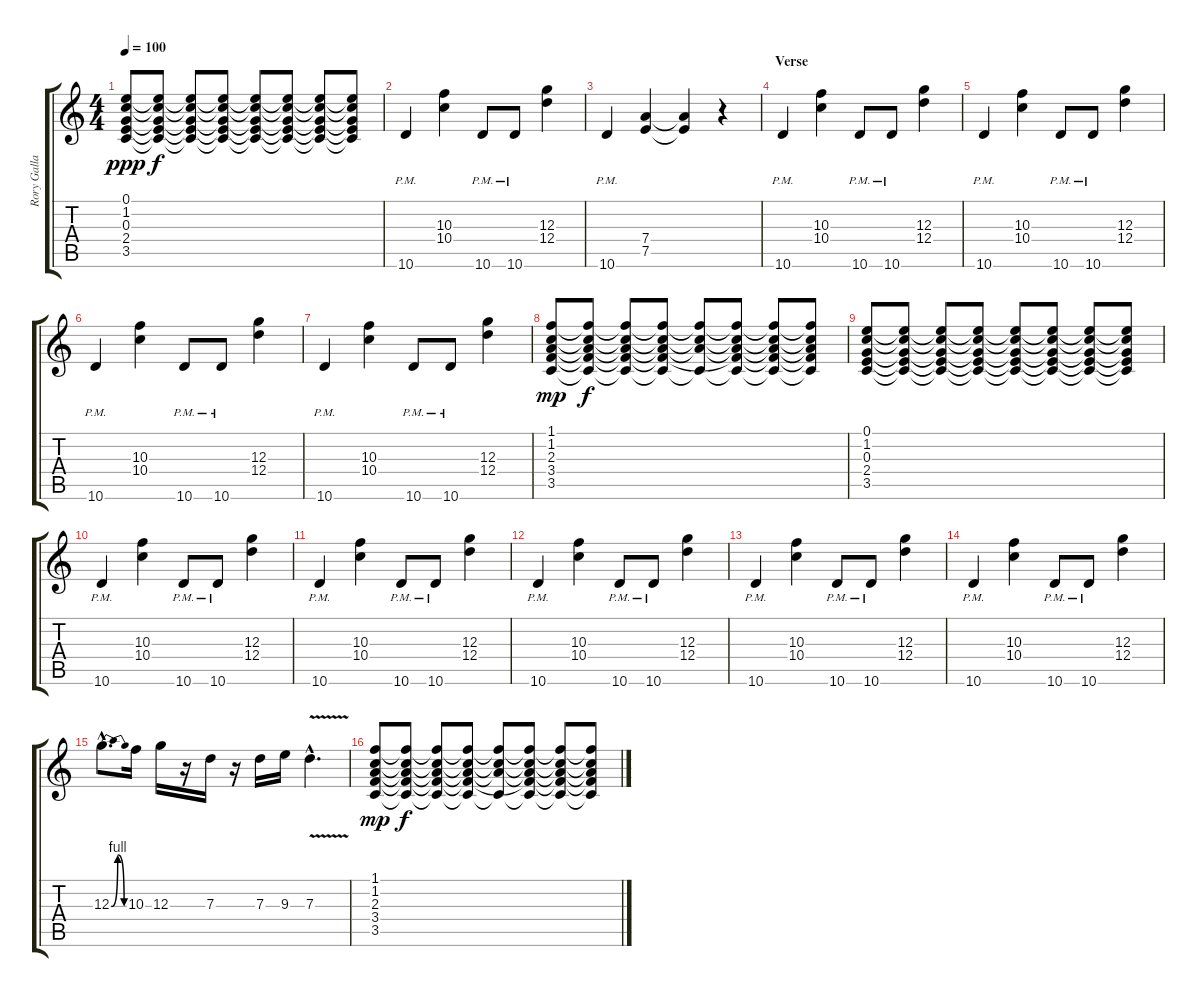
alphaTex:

\track ("Rory Gallagher" "Rory Galla") {instrument distortionguitar}
\staff {score tabs}
\tuning (E4 B3 G3 D3 A2 E2) {hide}
\ts (4 4)
\tempo 100
\clef g2
\ks c
(0.1 1.2 0.3 2.4 3.5).8{dy ppp} (0.1{t} 1.2{t} 0.3{t} 2.4{t} 3.5{t}).8{dy f} (0.1{t} 1.2{t} 0.3{t} 2.4{t} 3.5{t}).8 (0.1{t} 1.2{t} 0.3{t} 2.4{t} 3.5{t}).8 (0.1{t} 1.2{t} 0.3{t} 2.4{t} 3.5{t}).8 (0.1{t} 1.2{t} 0.3{t} 2.4{t} 3.5{t}).8 (0.1{t} 1.2{t} 0.3{t} 2.4{t} 3.5{t}).8 (0.1{t} 1.2{t} 0.3{t} 2.4{t} 3.5{t}).8 |
10.6{pm}.4 (10.3 10.4).4 10.6{pm}.8 10.6{pm}.8 (12.3 12.4).4 |
10.6{pm}.4 (7.4 7.5).4 (7.4{t} 7.5{t}).4 r.4 |
\section ("" "Verse")
10.6{pm}.4 (10.3 10.4).4 10.6{pm}.8 10.6{pm}.8 (12.3 12.4).4 |
10.6{pm}.4 (10.3 10.4).4 10.6{pm}.8 10.6{pm}.8 (12.3 12.4).4 |
10.6{pm}.4 (10.3 10.4).4 10.6{pm}.8 10.6{pm}.8 (12.3 12.4).4 |
10.6{pm}.4 (10.3 10.4).4 10.6{pm}.8 10.6{pm}.8 (12.3 12.4).4 |
(1.1 1.2 2.3 3.4 3.5).8{dy mp} (1.1{t} 1.2{t} 2.3{t} 3.4{t} 3.5{t}).8{dy f} (1.1{t} 1.2{t} 2.3{t} 3.4{t} 3.5{t}).8 (1.1{t} 1.2{t} 2.3{t} 3.4{t} 3.5{t}).8 (1.1{t} 1.2{t} 2.3{t} 3.5{t}).8 (1.1{t} 1.2{t} 2.3{t} 3.4{t} 3.5{t}).8 (1.1{t} 1.2{t} 2.3{t} 3.4{t} 3.5{t}).8 (1.1{t} 1.2{t} 2.3{t} 3.4{t} 3.5{t}).8 |
(0.1 1.2 0.3 2.4 3.5).8 (0.1{t} 1.2{t} 0.3{t} 2.4{t} 3.5{t}).8 (0.1{t} 1.2{t} 0.3{t} 2.4{t} 3.5{t}).8 (0.1{t} 1.2{t} 0.3{t} 2.4{t} 3.5{t}).8 (0.1{t} 1.2{t} 0.3{t} 2.4{t} 3.5{t}).8 (0.1{t} 1.2{t} 0.3{t} 2.4{t} 3.5{t}).8 (0.1{t} 1.2{t} 0.3{t} 2.4{t} 3.5{t}).8 (0.1{t} 1.2{t} 0.3{t} 2.4{t} 3.5{t}).8 |
10.6{pm}.4 (10.3 10.4).4 10.6{pm}.8 10.6{pm}.8 (12.3 12.4).4 |
10.6{pm}.4 (10.3 10.4).4 10.6{pm}.8 10.6{pm}.8 (12.3 12.4).4 |
10.6{pm}.4 (10.3 10.4).4 10.6{pm}.8 10.6{pm}.8 (12.3 12.4).4 |
10.6{pm}.4 (10.3 10.4).4 10.6{pm}.8 10.6{pm}.8 (12.3 12.4).4 |
10.6{pm}.4 (10.3 10.4).4 10.6{pm}.8 10.6{pm}.8 (12.3 12.4).4 |
12.3{be (bendrelease 0 0 12 4 48 4 60 0) hac}.8{d} 10.3.16 12.3.16 r.16 7.3.16 r.16 7.3.16 9.3.16 7.3{v hac}.4{d} |
(1.1 1.2 2.3 3.4 3.5).8{dy mp} (1.1{t} 1.2{t} 2.3{t} 3.4{t} 3.5{t}).8{dy f} (1.1{t} 1.2{t} 2.3{t} 3.4{t} 3.5{t}).8 (1.1{t} 1.2{t} 2.3{t} 3.4{t} 3.5{t}).8 (1.1{t} 1.2{t} 2.3{t} 3.5{t}).8 (1.1{t} 1.2{t} 2.3{t} 3.4{t} 3.5{t}).8 (1.1{t} 1.2{t} 2.3{t} 3.4{t} 3.5{t}).8 (1.1{t} 1.2{t} 2.3{t} 3.4{t} 3.5{t}).8
